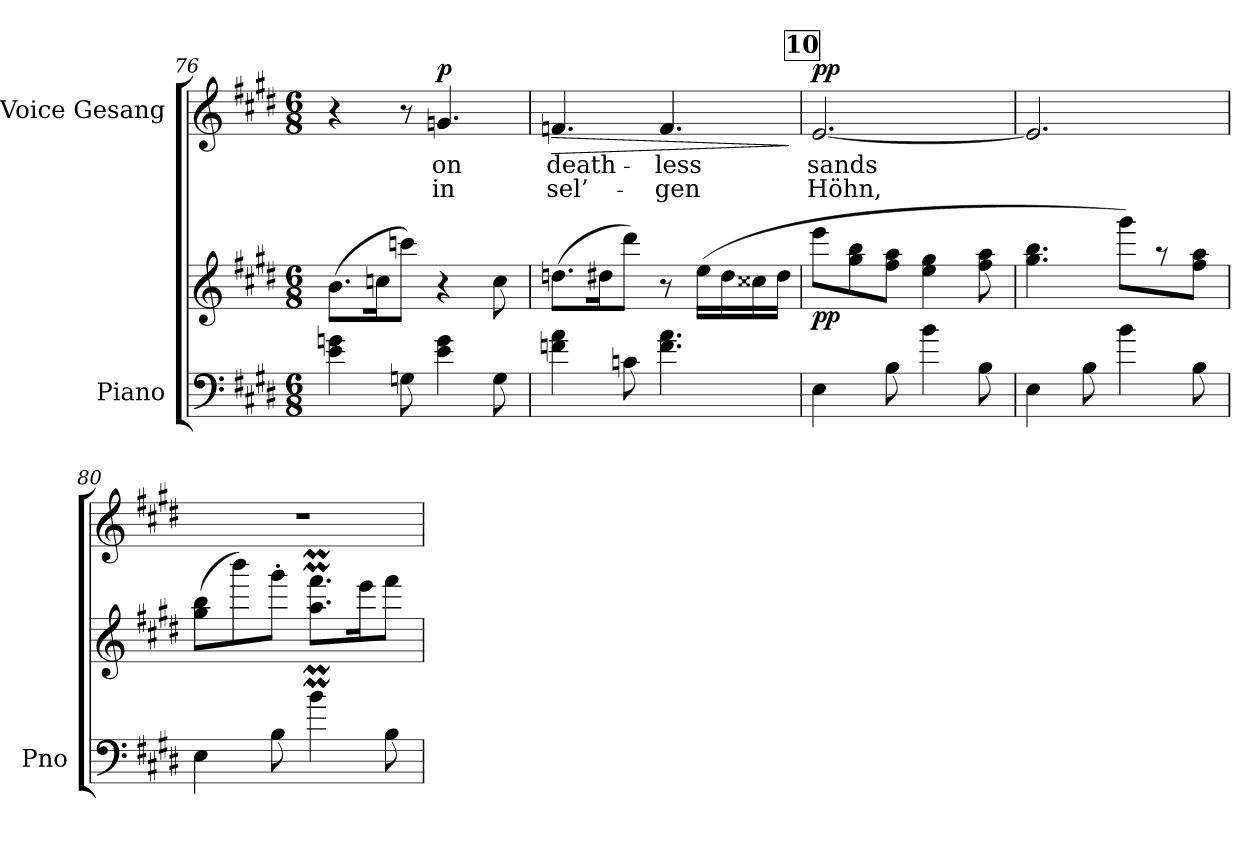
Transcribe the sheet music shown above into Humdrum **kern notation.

**kern	**kern	**dynam	**kern	**text	**text	**dynam
*part2	*part2	*part2	*part1	*part1	*part1	*part1
*staff3	*staff2	*staff2/3	*staff1	*staff1	*staff1	*staff1
*I"Piano	*	*	*I"Voice Gesang	*	*	*
*I'Pno	*	*	*	*	*	*
*clefF4	*clefG2	*	*clefG2	*	*	*
*k[f#c#g#d#]	*k[f#c#g#d#]	*	*k[f#c#g#d#]	*	*	*
*M6/8	*M6/8	*	*M6/8	*	*	*
=76	=76	=76	=76	=76	=76	=76
4e\ 4gn\	(8.b\L	.	4r	.	.	.
.	16ccn\K	.	.	.	.	.
8Gn\	8cccn\J)	.	8r	.	.	.
!	!	!	!	!	!	!LO:DY:a
4e\ 4g\	4r	.	4.gn/	on	in	p
8G\	8cc\	.	.	.	.	.
=77	=77	=77	=77	=77	=77	=77
!	!	!	!	!	!	!LO:HP:b
4fn\ 4a\	(8.ddn\L	.	4.fn/	death-	sel’-	>
.	16dd#X\K	.	.	.	.	.
8cn\	8ddd#\J)	.	.	.	.	.
4.f\ 4.a\	8r	.	4.f/	-less	-gen	.
.	(16ee\LL	.	.	.	.	.
.	16dd#\	.	.	.	.	.
.	16cc##X\	.	.	.	.	.
.	16dd#\JJ	.	.	.	.	.
.	.	.	.	.	.	]
!!LO:REH:place=s1:a:B:fs=14:t=10
=78	=78	=78	=78	=78	=78	=78
!	!	!LO:DY:b	!	!	!	!LO:DY:a
4E\	8eee\L	pp	[2.e/	sands	Höhn,	pp
.	8gg#\ 8bb\	.	.	.	.	.
8B\	8ff#\ 8aa\J	.	.	.	.	.
4b\	4ee\ 4gg#\	.	.	.	.	.
8B\	8ff#\ 8aa\	.	.	.	.	.
=79	=79	=79	=79	=79	=79	=79
4E\	4.gg#\ 4.bb\	.	2.e/]	.	.	.
8B\	.	.	.	.	.	.
4b\	8ggg#\L)	.	.	.	.	.
.	8r	.	.	.	.	.
8B\	8ff#\ 8aa\J	.	.	.	.	.
=80	=80	=80	=80	=80	=80	=80
4E\	(8gg#\ 8bb\L	.	2.r	.	.	.
.	8bbb\)	.	.	.	.	.
8B\	8ggg#'\J	.	.	.	.	.
4b\	8.aa\M 8.fff#\ML	.	.	.	.	.
.	16eee\K	.	.	.	.	.
8B\	8fff#\J	.	.	.	.	.
=	=	=	=	=	=	=
*-	*-	*-	*-	*-	*-	*-
